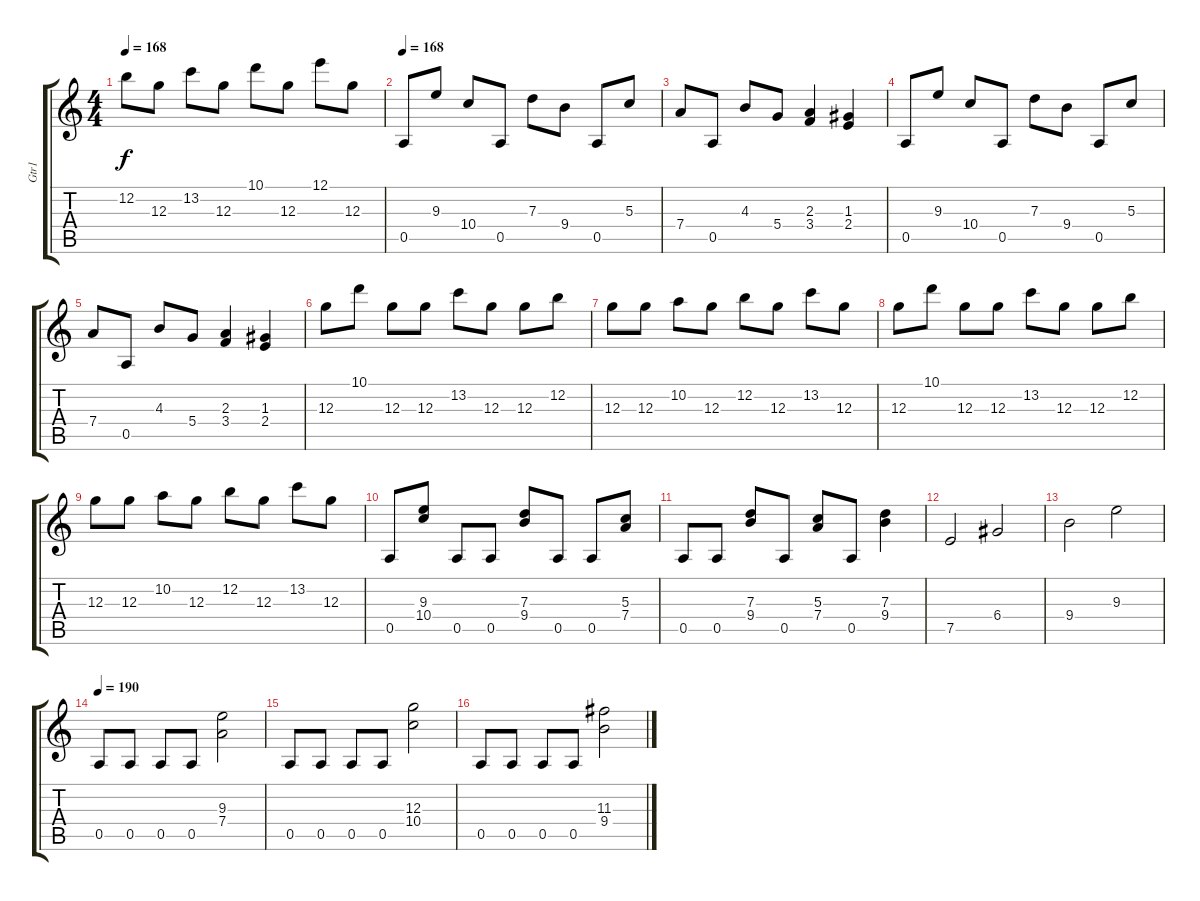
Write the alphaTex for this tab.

\track ("Gtr1" "Gtr1") {instrument overdrivenguitar}
\staff {score tabs}
\tuning (E4 B3 G3 D3 A2 E2) {hide}
\ts (4 4)
\tempo 168
\clef g2
\ks c
12.2.8{dy f} 12.3.8 13.2.8 12.3.8 10.1.8 12.3.8 12.1.8 12.3.8 |
\tempo 168
0.5.8{instrument acousticguitarsteel} 9.3.8 10.4.8 0.5.8 7.3.8 9.4.8 0.5.8 5.3.8 |
7.4.8 0.5.8 4.3.8 5.4.8 (2.3 3.4).4 (1.3 2.4).4 |
0.5.8{instrument acousticguitarsteel} 9.3.8 10.4.8 0.5.8 7.3.8 9.4.8 0.5.8 5.3.8 |
7.4.8 0.5.8 4.3.8 5.4.8 (2.3 3.4).4 (1.3 2.4).4 |
12.3.8{instrument acousticguitarsteel} 10.1.8 12.3.8 12.3.8 13.2.8 12.3.8 12.3.8 12.2.8 |
12.3.8 12.3.8 10.2.8 12.3.8 12.2.8 12.3.8 13.2.8 12.3.8 |
12.3.8{instrument acousticguitarsteel} 10.1.8 12.3.8 12.3.8 13.2.8 12.3.8 12.3.8 12.2.8 |
12.3.8 12.3.8 10.2.8 12.3.8 12.2.8 12.3.8 13.2.8 12.3.8 |
0.5.8 (9.3 10.4).8 0.5.8 0.5.8 (7.3 9.4).8 0.5.8 0.5.8 (5.3 7.4).8 |
0.5.8 0.5.8 (7.3 9.4).8 0.5.8 (5.3 7.4).8 0.5.8 (7.3 9.4).4 |
7.5.2{instrument overdrivenguitar} 6.4.2 |
9.4.2 9.3.2 |
\tempo 190
0.5.8 0.5.8 0.5.8 0.5.8 (9.3 7.4).2 |
0.5.8 0.5.8 0.5.8 0.5.8 (12.3 10.4).2 |
0.5.8 0.5.8 0.5.8 0.5.8 (11.3 9.4).2
